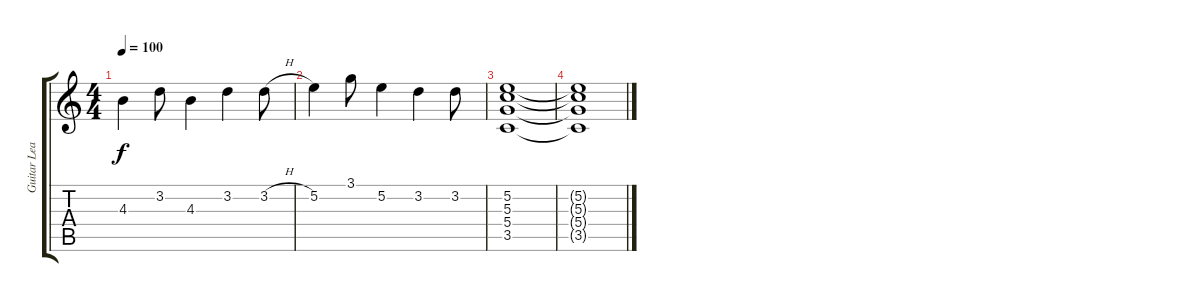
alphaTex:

\track ("Guitar Lead (Abe)" "Guitar Lea") {instrument distortionguitar}
\staff {score tabs}
\tuning (E4 B3 G3 D3 A2 E2) {hide}
\ts (4 4)
\tempo 100
\clef g2
\ks c
4.3.4{dy f} 3.2.8 4.3.4 3.2.4 3.2{h}.8 |
5.2.4 3.1.8 5.2.4 3.2.4 3.2.8 |
(5.2 5.3 5.4 3.5).1{volume 0} |
(5.2{t} 5.3{t} 5.4{t} 3.5{t}).1
